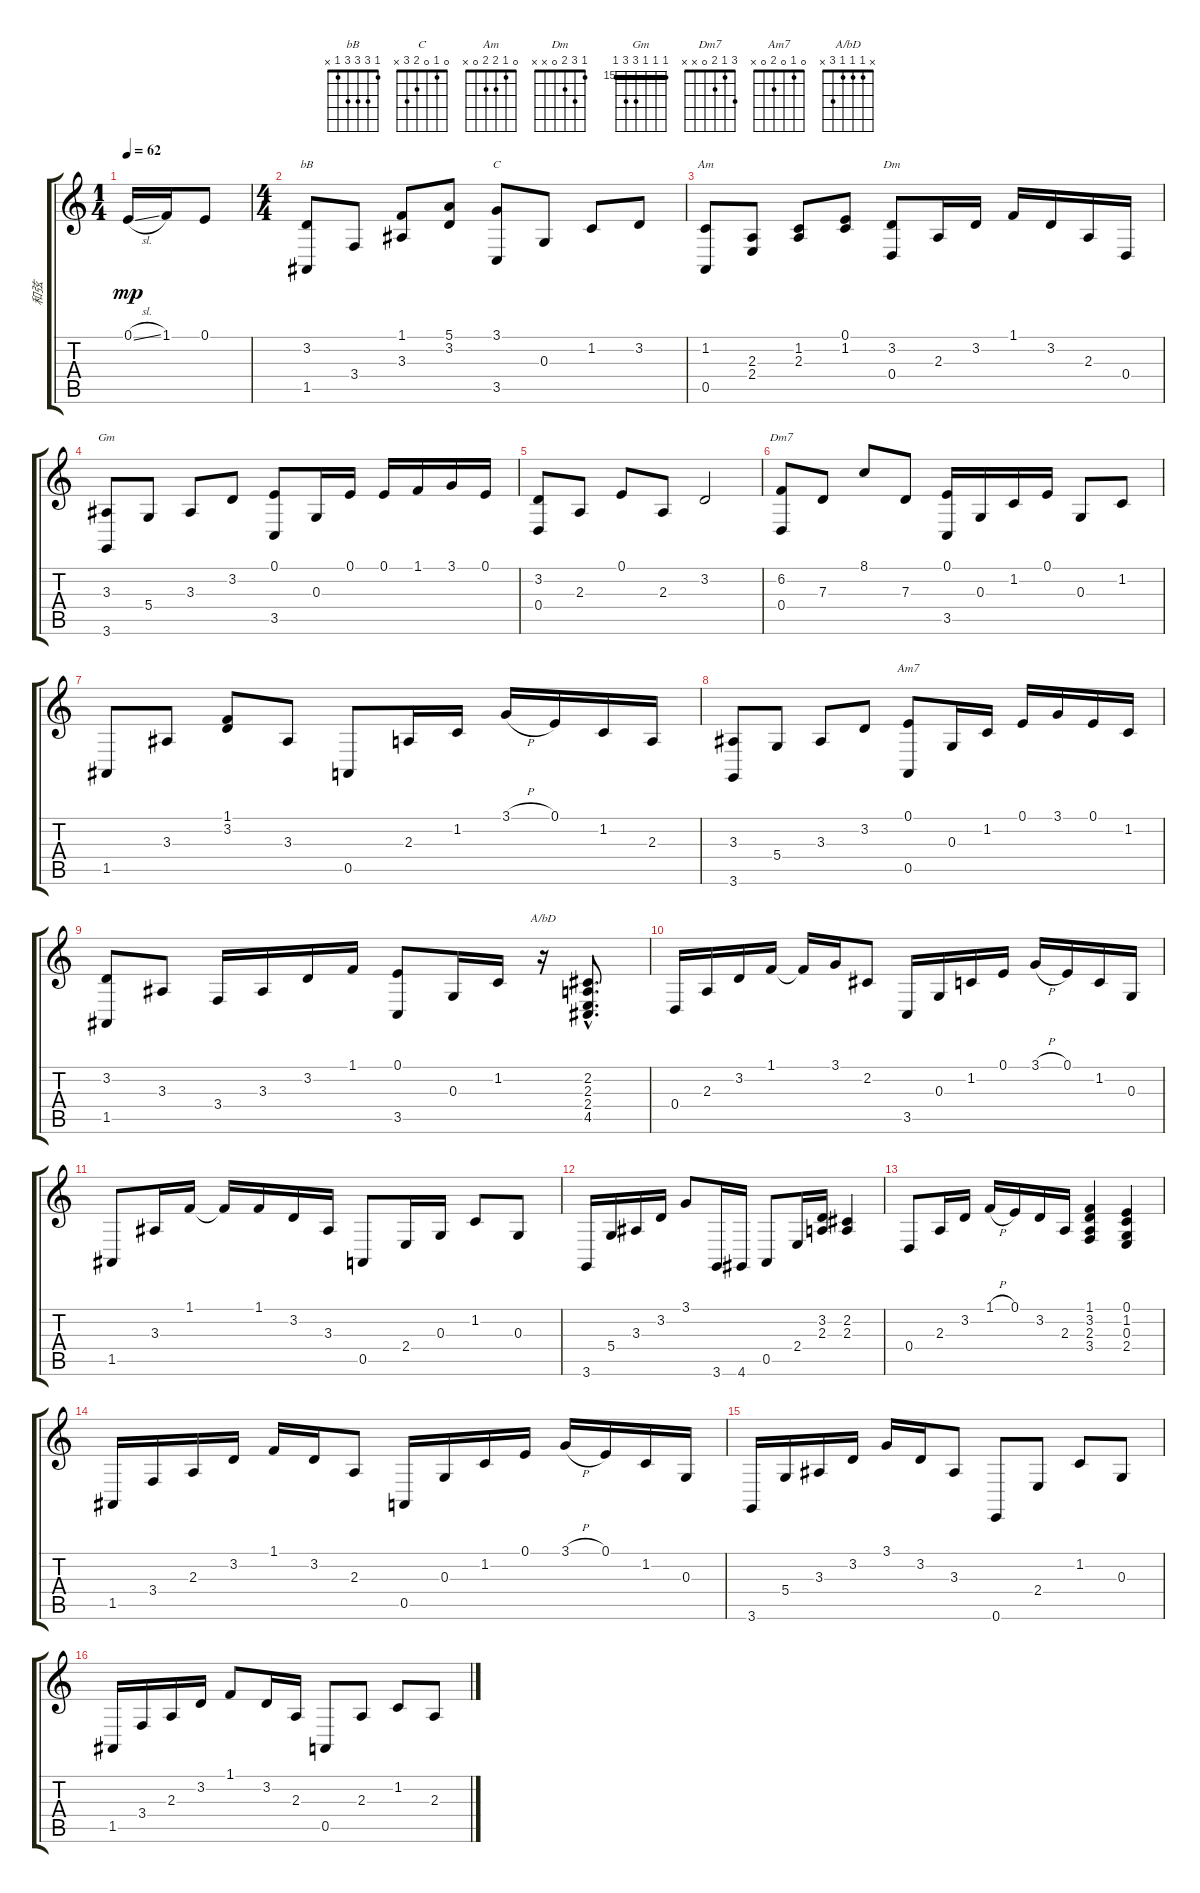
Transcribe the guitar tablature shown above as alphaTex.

\track ("和弦" "和弦") {instrument acousticgrandpiano}
\staff {score tabs}
\tuning (E4 B3 G3 D3 A2 E2) {hide}
\chord ("bB" 1 3 3 3 1 x)
\chord ("C" 0 1 0 2 3 x)
\chord ("Am" 0 1 2 2 0 x)
\chord ("Dm" 1 3 2 0 x x)
\chord ("Gm" 15 15 15 17 17 15) {firstfret 15 barre 15}
\chord ("Dm7" 3 1 2 0 x x)
\chord ("Am7" 0 1 0 2 0 x)
\chord ("A/bD" x 1 1 1 3 x)
\ts (1 4)
\tempo 62
\clef g2
\ks c
0.1{sl}.16{dy mp instrument acousticgrandpiano} 1.1.16 0.1.8 |
\ts (4 4)
(3.2 1.5).8{ch "bB"} 3.4.8 (1.1 3.3).8 (5.1 3.2).8 (3.1 3.5).8{ch "C"} 0.3.8 1.2.8 3.2.8 |
(1.2 0.5).8{ch "Am"} (2.3 2.4).8 (1.2 2.3).8 (0.1 1.2).8 (3.2 0.4).8{ch "Dm"} 2.3.16 3.2.16 1.1.16 3.2.16 2.3.16 0.4.16 |
(3.3 3.6).8{ch "Gm"} 5.4.8 3.3.8 3.2.8 (0.1 3.5).8 0.3.16 0.1.16 0.1.16 1.1.16 3.1.16 0.1.16 |
(3.2 0.4).8 2.3.8 0.1.8 2.3.8 3.2.2 |
(6.2 0.4).8{ch "Dm7"} 7.3.8 8.1.8 7.3.8 (0.1 3.5).16 0.3.16 1.2.16 0.1.16 0.3.8 1.2.8 |
1.5.8 3.3.8 (1.1 3.2).8 3.3.8 0.5.8 2.3.16 1.2.16 3.1{h}.16 0.1.16 1.2.16 2.3.16 |
(3.3 3.6).8 5.4.8 3.3.8 3.2.8 (0.1 0.5).8{ch "Am7"} 0.3.16 1.2.16 0.1.16 3.1.16 0.1.16 1.2.16 |
(3.2 1.5).8 3.3.8 3.4.16 3.3.16 3.2.16 1.1.16 (0.1 3.5).8 0.3.16 1.2.16 r.16{ch "A/bD"} (2.2{hac} 2.3{hac} 2.4{hac} 4.5{hac}).8{d} |
0.4.16 2.3.16 3.2.16 1.1.16 1.1{t}.16 3.1.16 2.2.8 3.5.16 0.3.16 1.2.16 0.1.16 3.1{h}.16 0.1.16 1.2.16 0.3.16 |
1.5.8 3.3.16 1.1.16 1.1{t}.16 1.1.16 3.2.16 3.3.16 0.5.8 2.4.16 0.3.16 1.2.8 0.3.8 |
3.6.16 5.4.16 3.3.16 3.2.16 3.1.8 3.6.16 4.6.16 0.5.8 2.4.16 (3.2 2.3).16 (2.2 2.3).4 |
0.4.8 2.3.16 3.2.16 1.1{h}.16 0.1.16 3.2.16 2.3.16 (1.1 3.2 2.3 3.4).4 (0.1 1.2 0.3 2.4).4 |
1.5.16 3.4.16 2.3.16 3.2.16 1.1.16 3.2.16 2.3.8 0.5.16 0.3.16 1.2.16 0.1.16 3.1{h}.16 0.1.16 1.2.16 0.3.16 |
3.6.16 5.4.16 3.3.16 3.2.16 3.1.16 3.2.16 3.3.8 0.6.8 2.4.8 1.2.8 0.3.8 |
1.5.16 3.4.16 2.3.16 3.2.16 1.1.8 3.2.16 2.3.16 0.5.8 2.3.8 1.2.8 2.3.8
